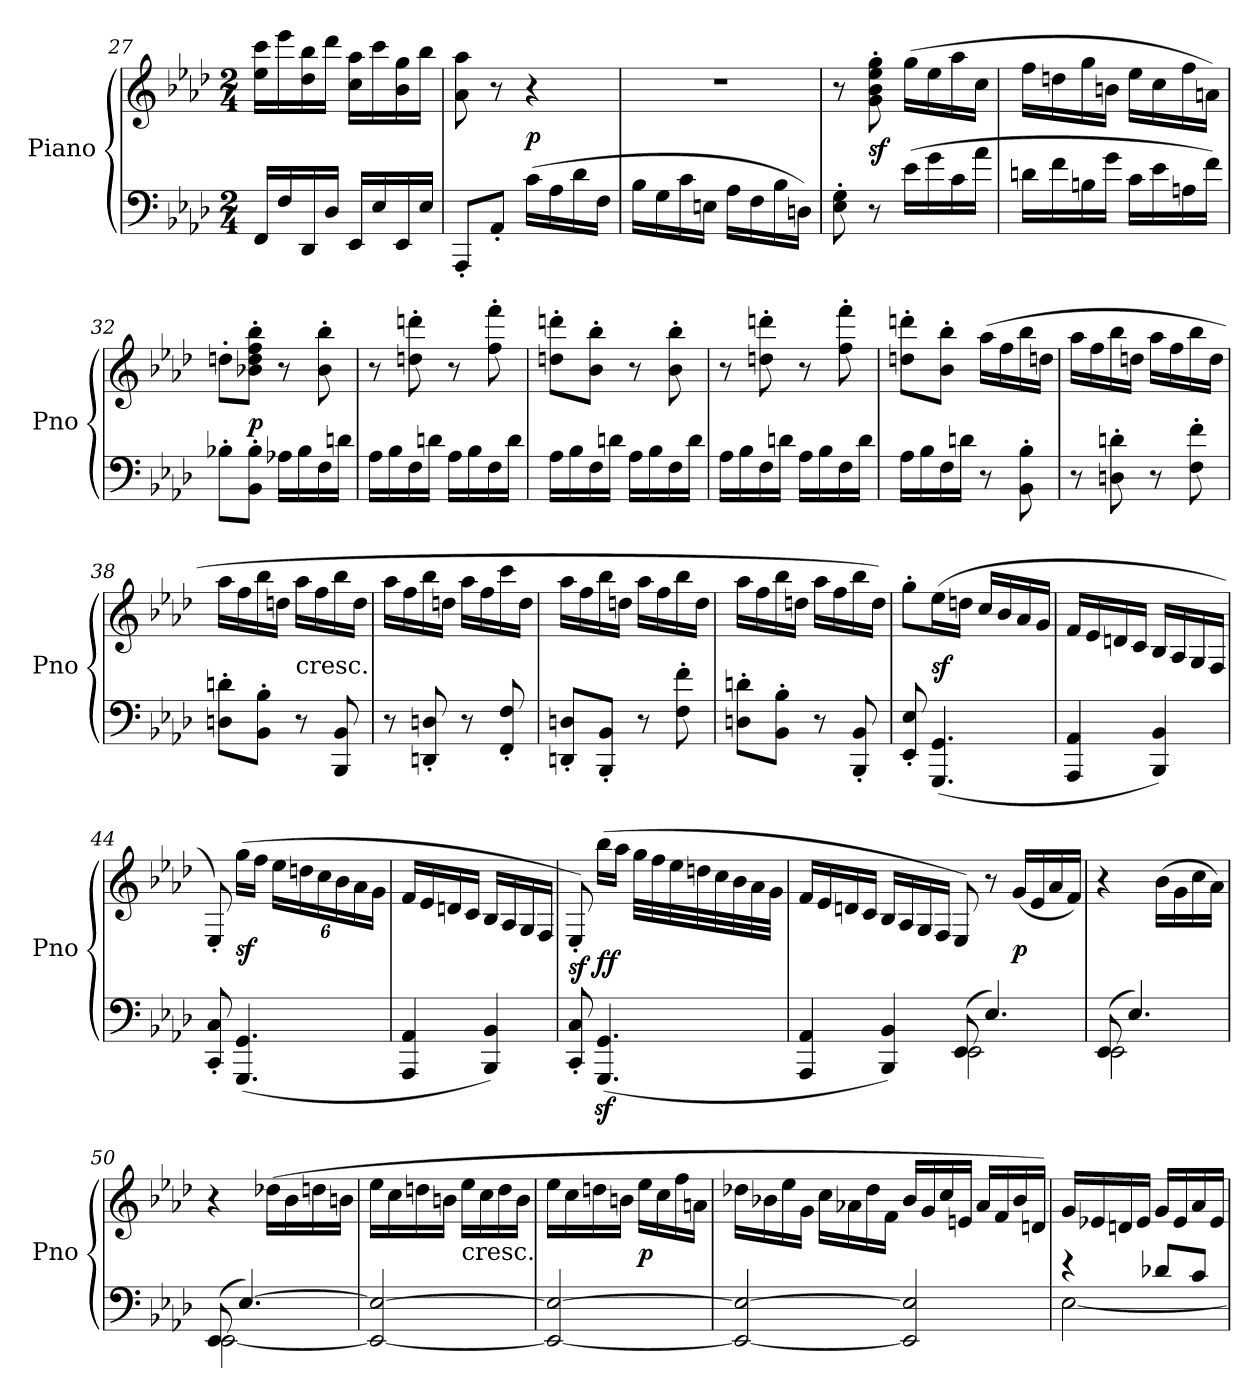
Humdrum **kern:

**kern	**kern	**dynam
*part1	*part1	*part1
*staff2	*staff1	*staff1/2
*I"Piano	*	*
*I'Pno	*	*
*clefF4	*clefG2	*
*k[b-e-a-d-]	*k[b-e-a-d-]	*
*A-:	*A-:	*
*M2/4	*M2/4	*
=27	=27	=27
16FFLL	16ee- 16cccLL	.
16F	16eee-	.
16DD-	16dd- 16bb-	.
16D-JJ	16ddd-JJ	.
16EE-LL	16cc 16aa-LL	.
16E-	16ccc	.
16EE-	16b- 16gg	.
16E-JJ	16bb-JJ	.
=28	=28	=28
8AAA-'L	8a- 8aa-	.
8AA-'J	8r	.
(16cLL	4r	p
16A-	.	.
16d-	.	.
16FJJ	.	.
=29	=29	=29
16B-LL	2r	.
16G	.	.
16c	.	.
16EnJJ	.	.
16A-LL	.	.
16F	.	.
16B-	.	.
16DnJJ)	.	.
=30	=30	=30
8E-' 8G'	8r	.
8r	8g' 8b-' 8ee-' 8gg'	sf
(16e-LL	(16ggLL	.
16g	16ee-	.
16c	16aa-	.
16a-JJ	16ccJJ	.
=31	=31	=31
16dnLL	16ffLL	.
16f	16ddn	.
16Bn	16gg	.
16gJJ	16bnJJ	.
16cLL	16ee-LL	.
16e-	16cc	.
16An	16ff	.
16fJJ)	16anJJ)	.
=32	=32	=32
8B-X'L	8ddn'L	.
8BB-' 8B-'J	8b-X' 8dd' 8ff' 8bb-'J	p
16A-XLL	8r	.
16B-	.	.
16F	8b-' 8bb-'	.
16dnJJ	.	.
=33	=33	=33
16A-LL	8r	.
16B-	.	.
16F	8ddn' 8dddn'	.
16dnJJ	.	.
16A-LL	8r	.
16B-	.	.
16F	8ff' 8fff'	.
16dJJ	.	.
=34	=34	=34
16A-LL	8ddn' 8dddn'L	.
16B-	.	.
16F	8b-' 8bb-'J	.
16dnJJ	.	.
16A-LL	8r	.
16B-	.	.
16F	8b-' 8bb-'	.
16dJJ	.	.
=35	=35	=35
16A-LL	8r	.
16B-	.	.
16F	8ddn' 8dddn'	.
16dnJJ	.	.
16A-LL	8r	.
16B-	.	.
16F	8ff' 8fff'	.
16dJJ	.	.
=36	=36	=36
16A-LL	8ddn' 8dddn'L	.
16B-	.	.
16F	8b-' 8bb-'J	.
16dnJJ	.	.
8r	(16aa-LL	.
.	16ff	.
8BB-' 8B-'	16bb-	.
.	16ddnJJ	.
=37	=37	=37
8r	16aa-LL	.
.	16ff	.
8Dn' 8dn'	16bb-	.
.	16ddnJJ	.
8r	16aa-LL	.
.	16ff	.
8F' 8f'	16bb-	.
.	16ddJJ	.
=38	=38	=38
8Dn' 8dn'L	16aa-LL	.
.	16ff	.
8BB-' 8B-'J	16bb-	.
.	16ddnJJ	.
!	!LO:TX:c:t=cresc.	!
8r	16aa-LL	.
.	16ff	.
8BBB- 8BB-	16bb-	.
.	16ddJJ	.
=39	=39	=39
8r	16aa-LL	.
.	16ff	.
8DDn' 8Dn'	16bb-	.
.	16ddnJJ	.
8r	16aa-LL	.
.	16ff	.
8FF' 8F'	16ccc	.
.	16ddJJ	.
=40	=40	=40
8DDn' 8Dn'L	16aa-LL	.
.	16ff	.
8BBB-' 8BB-'J	16bb-	.
.	16ddnJJ	.
8r	16aa-LL	.
.	16ff	.
8F' 8f'	16bb-	.
.	16ddJJ	.
=41	=41	=41
8Dn' 8dn'L	16aa-LL	.
.	16ff	.
8BB-' 8B-'J	16bb-	.
.	16ddnJJ	.
8r	16aa-LL	.
.	16ff	.
8BBB-' 8BB-'	16bb-	.
.	16ddJJ)	.
=42	=42	=42
8EE-' 8E-'	8gg'L	.
(4.GGG 4.GG	(16ee-L	sf
.	16ddnJJ	.
.	16ccLL	.
.	16b-	.
.	16a-	.
.	16gJJ	.
=43	=43	=43
4AAA- 4AA-	16fLL	.
.	16e-	.
.	16dn	.
.	16cJJ	.
4BBB- 4BB-)	16B-LL	.
.	16A-	.
.	16G	.
.	16FJJ	.
=44	=44	=44
8CC' 8C'	8E-')	.
(4.GGG 4.GG	(16ggLL	sf
.	16ffJJ	.
.	24ee-LL	.
.	24ddn	.
.	24cc	.
.	24b-	.
.	24a-	.
.	24gJJ	.
=45	=45	=45
4AAA- 4AA-	16fLL	.
.	16e-	.
.	16dn	.
.	16cJJ	.
4BBB- 4BB-)	16B-LL	.
.	16A-	.
.	16G	.
.	16FJJ	.
=46	=46	=46
8CC' 8C'	8E-')	sf
(4.GGGz 4.GGz	(16bb-LL	ff
.	16aa-JJ	.
.	32ggLLL	.
.	32ff	.
.	32ee-	.
.	32ddn	.
.	32cc	.
.	32b-	.
.	32a-	.
.	32gJJJ	.
=47	=47	=47
*^	*	*
4AAA- 4AA-	2ryy	16fLL	.
.	.	16e-	.
.	.	16dn	.
.	.	16cJJ	.
4BBB- 4BB-)	.	16B-LL	.
.	.	16A-	.
.	.	16G	.
.	.	16FJJ	.
(8EE-	2EE-	8E-)	.
4.E-)	.	8r	.
.	.	(16gLL	p
.	.	16e-	.
.	.	16a-	.
.	.	16fJJ)	.
=49	=49	=49	=49
(8EE-	2EE-	4r	.
4.E-)	.	.	.
.	.	(16b-\LL	.
.	.	16g\	.
.	.	16cc\	.
.	.	16a-\JJ)	.
=50	=50	=50	=50
(8EE-	[2EE-	4r	.
[4.E-)	.	.	.
.	.	(16dd-XLL	.
.	.	16b-	.
.	.	16ddn	.
.	.	16bnJJ	.
*v	*v	*	*
=51	=51	=51
2EE-_ 2E-_	16ee-LL	.
.	16cc	.
.	16ddn	.
.	16bnJJ	.
!	!LO:TX:c:t=cresc.	!
.	16ee-LL	.
.	16cc	.
.	16dd	.
.	16bJJ	.
=52	=52	=52
2EE-_ 2E-_	16ee-LL	.
.	16cc	.
.	16ddn	.
.	16bnJJ	.
.	16ee-LL	p
.	16cc	.
.	16ff	.
.	16anJJ	.
=53	=53	=53
2EE-_ 2E-_	16dd-XLL	.
.	16b-X	.
.	16ee-	.
.	16gJJ	.
.	16cc\LL	.
.	16a-X\	.
.	16dd-\	.
.	16f\JJ	.
2EE-] 2E-]	16b-LL	.
.	16g	.
.	16cc	.
.	16enJJ	.
.	16a-LL	.
.	16f	.
.	16b-	.
.	16dnJJ)	.
=55	=55	=55
*^	*	*
4r	[2E-	16gLL	.
.	.	16e-X	.
.	.	16dn	.
.	.	16e-JJ	.
8d-XL	.	16gLL	.
.	.	16e-	.
8cJ	.	16a-	.
.	.	16e-JJ	.
*v	*v	*	*
=	=	=
*-	*-	*-
